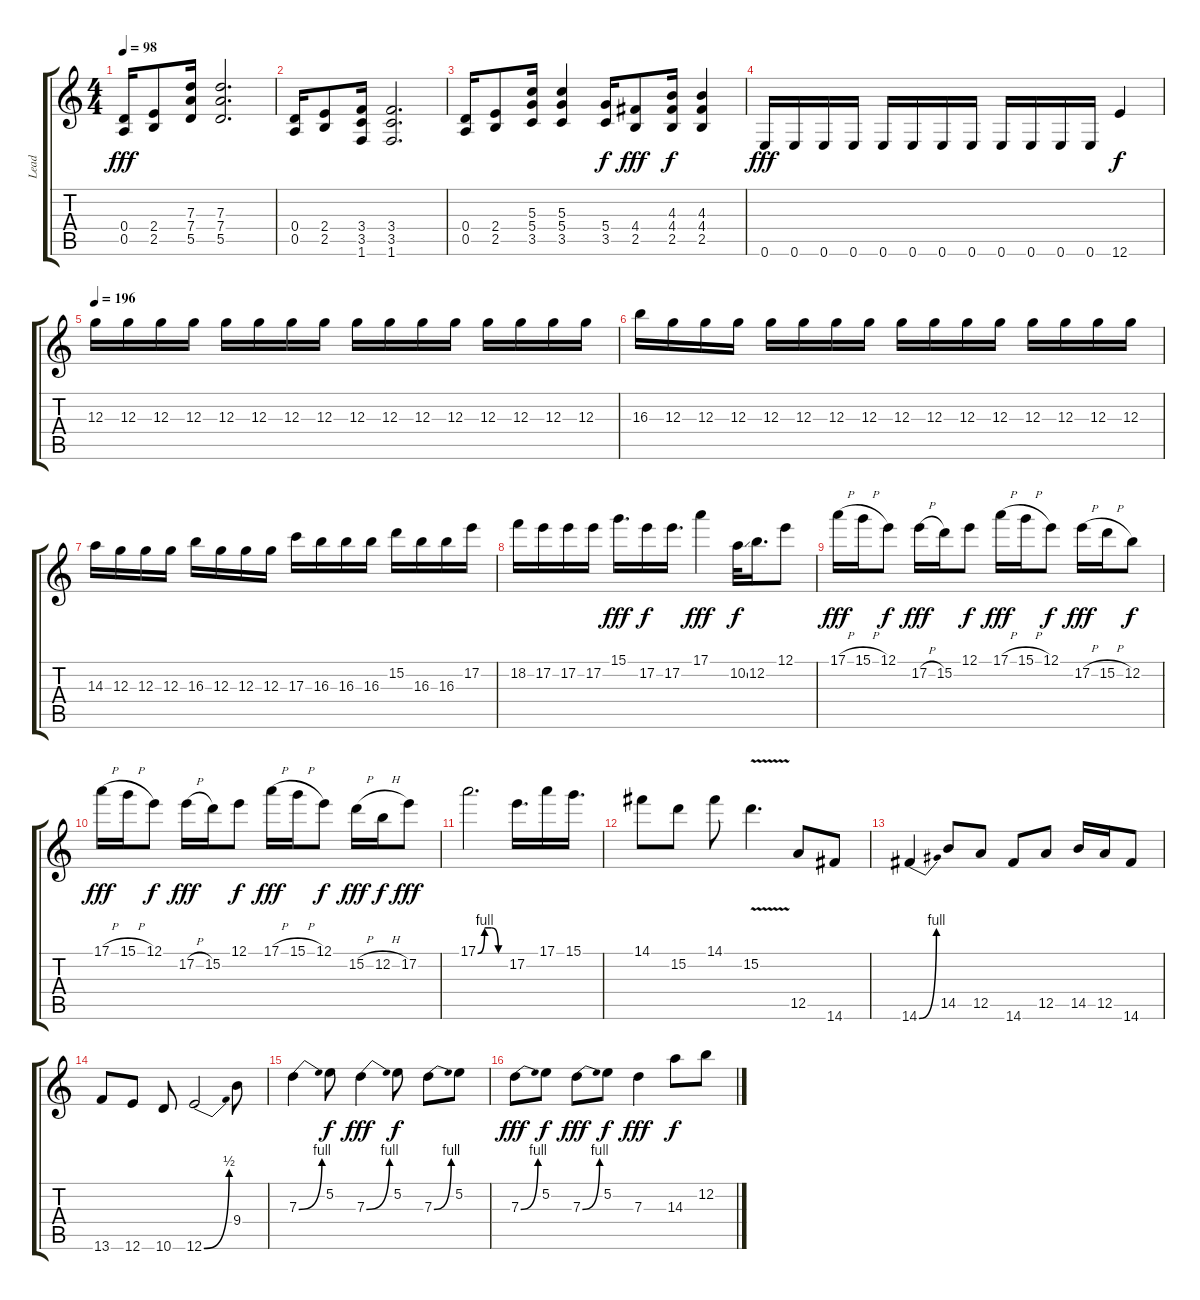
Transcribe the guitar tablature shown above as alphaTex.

\track ("Lead" "Lead") {instrument overdrivenguitar}
\staff {score tabs}
\tuning (E4 B3 G3 D3 A2 E2) {hide}
\ts (4 4)
\tempo 98
\clef g2
\ks c
(0.4 0.5).16{dy fff} (2.4 2.5).8 (7.3 7.4 5.5).16 (7.3 7.4 5.5).2{d} |
(0.4 0.5).16 (2.4 2.5).8 (3.4 3.5 1.6).16 (3.4 3.5 1.6).2{d} |
(0.4 0.5).16 (2.4 2.5).8 (5.3 5.4 3.5).16 (5.3 5.4 3.5).4 (5.4 3.5).16{dy f} (4.4 2.5).8{dy fff} (4.3 4.4 2.5).16{dy f} (4.3 4.4 2.5).4 |
0.6.16{dy fff} 0.6.16 0.6.16 0.6.16 0.6.16 0.6.16 0.6.16 0.6.16 0.6.16 0.6.16 0.6.16 0.6.16 12.6.4{dy f} |
\tempo 196
12.3.16{volume 8} 12.3.16 12.3.16 12.3.16 12.3.16 12.3.16 12.3.16 12.3.16 12.3.16 12.3.16 12.3.16 12.3.16 12.3.16 12.3.16 12.3.16 12.3.16 |
16.3.16 12.3.16 12.3.16 12.3.16 12.3.16 12.3.16 12.3.16 12.3.16 12.3.16 12.3.16 12.3.16 12.3.16 12.3.16 12.3.16 12.3.16 12.3.16 |
14.3.16 12.3.16 12.3.16 12.3.16 16.3.16 12.3.16 12.3.16 12.3.16 17.3.16 16.3.16 16.3.16 16.3.16 15.2.16 16.3.16 16.3.16 17.2.16 |
18.2.16 17.2.16 17.2.16 17.2.16 15.1.16{d dy fff} 17.2.16{dy f} 17.2.16{d} 17.1.4{dy fff} 10.2{ss}.32{dy f} 12.2.16{d} 12.1.8 |
17.1{h}.16{dy fff} 15.1{h}.16 12.1.8{dy f} 17.2{h}.16{dy fff} 15.2.16 12.1.8{dy f} 17.1{h}.16{dy fff} 15.1{h}.16 12.1.8{dy f} 17.2{h}.16{dy fff} 15.2{h}.16 12.2.8{dy f} |
17.1{h}.16{dy fff} 15.1{h}.16 12.1.8{dy f} 17.2{h}.16{dy fff} 15.2.16 12.1.8{dy f} 17.1{h}.16{dy fff} 15.1{h}.16 12.1.8{dy f} 15.2{h}.16{dy fff} 12.2{h}.16{dy f} 17.2.8{dy fff} |
17.1{be (custom 0 0 15 4 30 4 45 0 60 0)}.2{d} 17.2.16{d} 17.1.16 15.1.16{d} |
14.1.8 15.2.8 14.1.8 15.2{v}.4{d} 12.5.8 14.6.8 |
14.6{be (bend 0 0 60 4)}.4 14.5.8 12.5.8 14.6.8 12.5.8 14.5.16 12.5.16 14.6.8 |
13.6.8 12.6.8 10.6.8 12.6{be (bend 0 0 60 2)}.2 9.4.8 |
7.3{be (bend 0 0 60 4)}.4 5.2.8{dy f} 7.3{be (bend 0 0 60 4)}.4{dy fff} 5.2.8{dy f} 7.3{be (bend 0 0 60 4)}.8 5.2.8 |
7.3{be (bend 0 0 60 4)}.8{dy fff} 5.2.8{dy f} 7.3{be (bend 0 0 60 4)}.8{dy fff} 5.2.8{dy f} 7.3.4{dy fff} 14.3.8{dy f} 12.2.8
